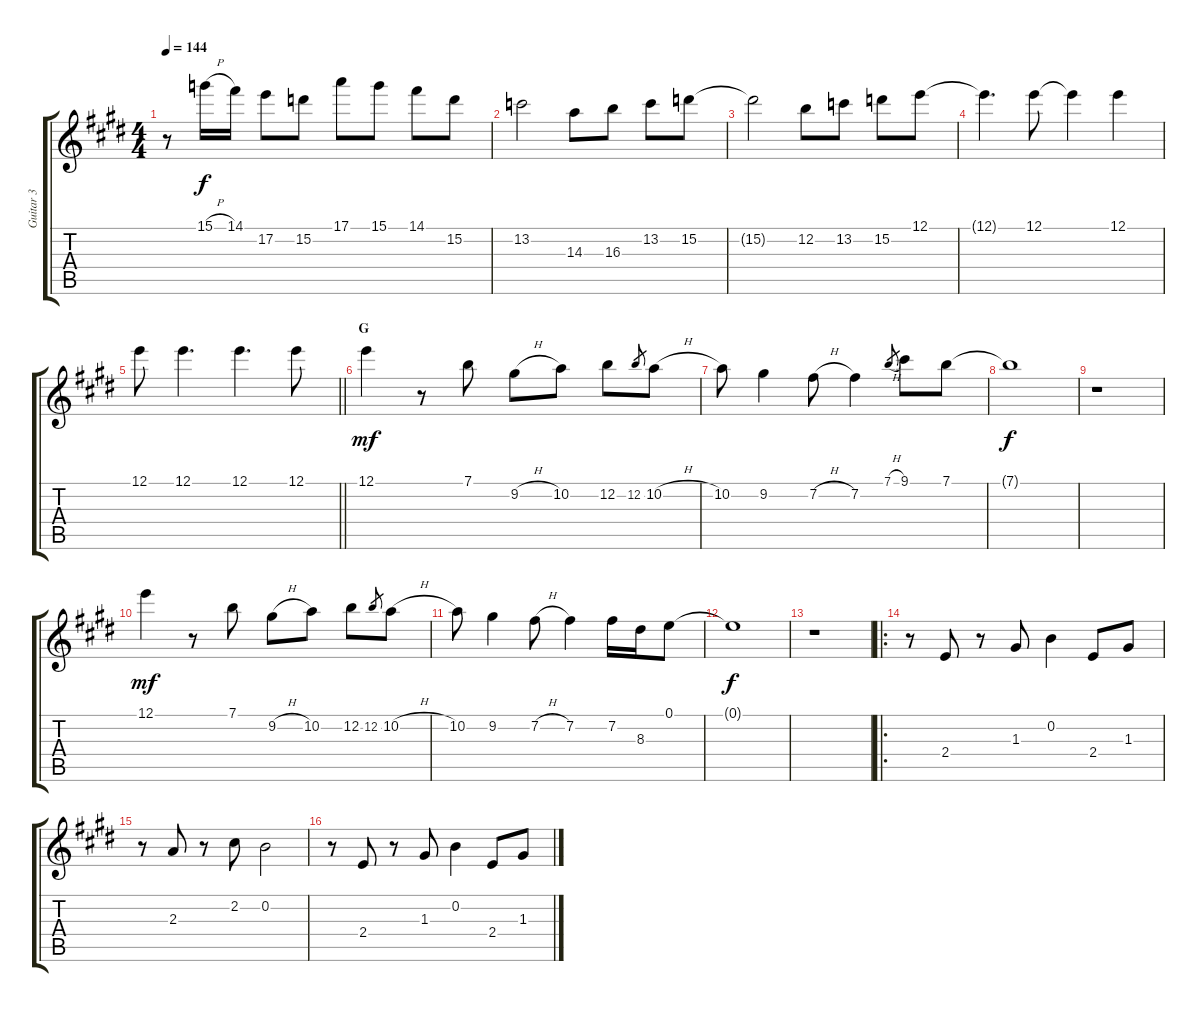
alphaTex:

\track ("Guitar 3" "Guitar 3") {instrument acousticguitarnylon}
\staff {score tabs}
\tuning (E4 B3 G3 D3 A2 E2) {hide}
\ts (4 4)
\tempo 144
\clef g2
\ks e
r.8{dy f} 15.1{h}.16 14.1.16 17.2.8 15.2.8 17.1.8 15.1.8 14.1.8 15.2.8 |
13.2.2 14.3.8 16.3.8 13.2.8 15.2.8 |
15.2{t}.2 12.2.8 13.2.8 15.2.8 12.1.8 |
12.1{t}.4{d} 12.1.8 12.1{t}.4 12.1.4 |
\barLineRight lightlight
12.1.8 12.1.4{d} 12.1.4{d} 12.1.8 |
\section ("" "G")
12.1.4{dy mf} r.8 7.1.8 9.2{h}.8 10.2.8 12.2.8 12.2.8{gr} 10.2{h}.8 |
10.2.8 9.2.4 7.2{h}.8 7.2.4 7.1{h}.8{gr} 9.1.8 7.1.8 |
7.1{t}.1{dy f} |
r.1 |
12.1.4{dy mf} r.8 7.1.8 9.2{h}.8 10.2.8 12.2.8 12.2.8{gr} 10.2{h}.8 |
10.2.8 9.2.4 7.2{h}.8 7.2.4 7.2.16 8.3.16 0.1.8 |
0.1{t}.1{dy f} |
r.1 |
\ro
r.8 2.4.8 r.8 1.3.8 0.2.4 2.4.8 1.3.8 |
r.8 2.3.8 r.8 2.2.8 0.2.2 |
r.8 2.4.8 r.8 1.3.8 0.2.4 2.4.8 1.3.8
